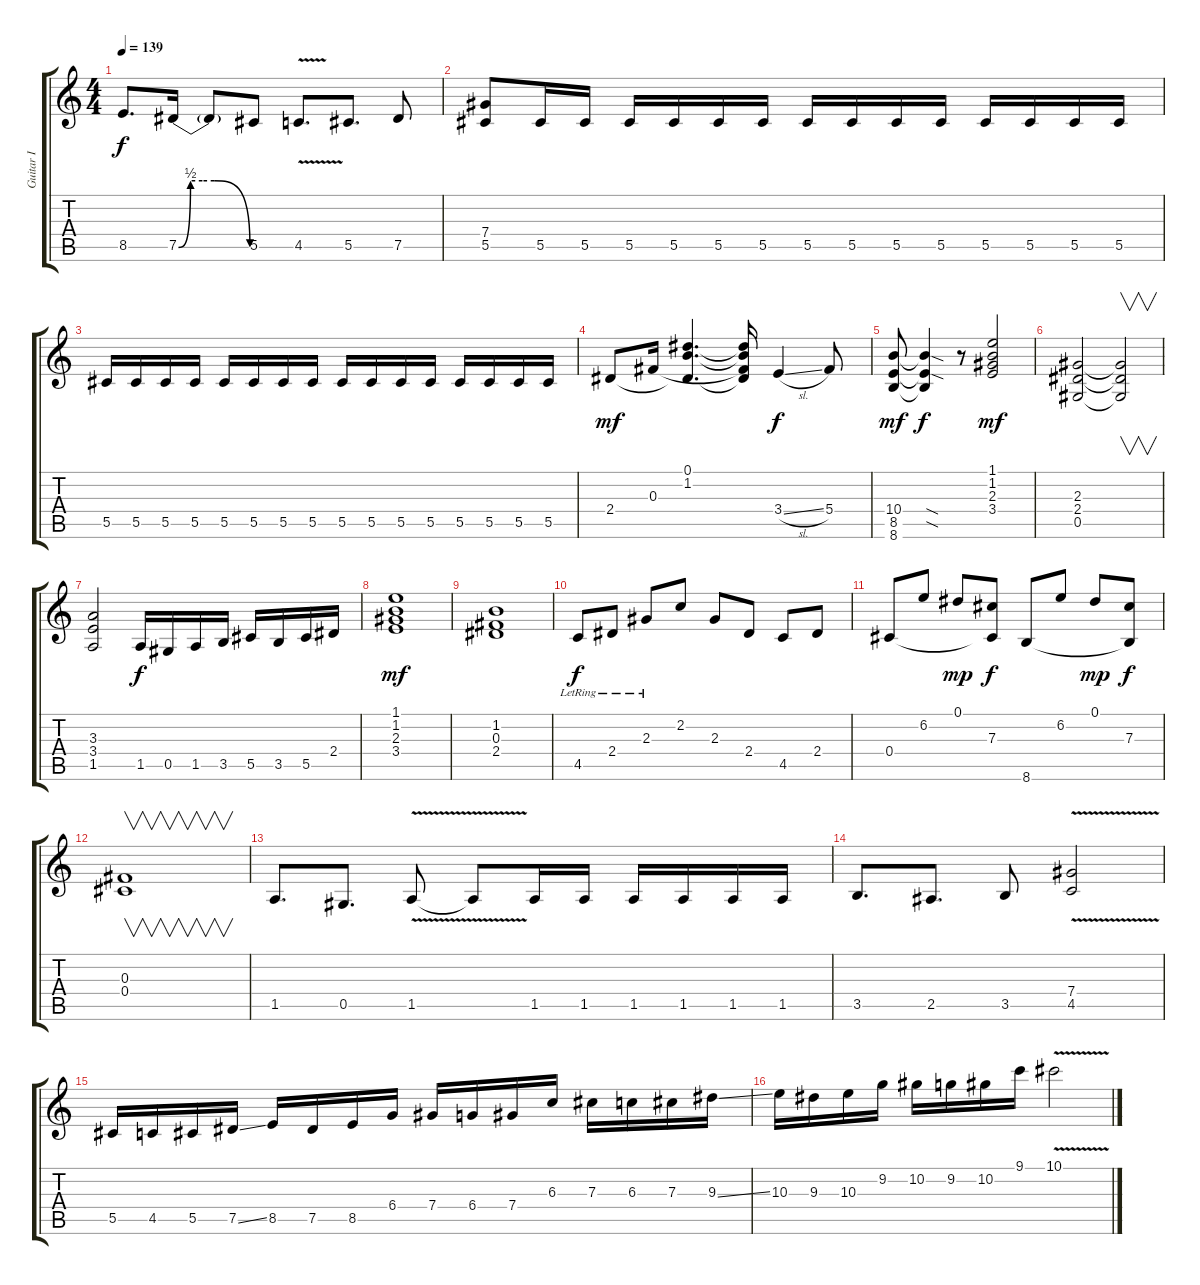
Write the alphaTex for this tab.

\track ("Guitar I" "Guitar I") {instrument overdrivenguitar}
\staff {score tabs}
\tuning (Eb4 Bb3 Gb3 Db3 Ab2 Eb2) {hide}
\ts (4 4)
\tempo 139
\clef g2
\ks c
8.5.8{d dy f} 7.5{be (custom 0 0 10 2 20 2 30 2 60 0)}.16 7.5{t}.8 5.5.8 4.5{v}.8{d} 5.5.8{d} 7.5.8 |
(7.4 5.5).8 5.5.16 5.5.16 5.5.16 5.5.16 5.5.16 5.5.16 5.5.16 5.5.16 5.5.16 5.5.16 5.5.16 5.5.16 5.5.16 5.5.16 |
5.5.16 5.5.16 5.5.16 5.5.16 5.5.16 5.5.16 5.5.16 5.5.16 5.5.16 5.5.16 5.5.16 5.5.16 5.5.16 5.5.16 5.5.16 5.5.16 |
2.4.8{dy mf} 0.3.16 (0.1 1.2 2.4{t}).4{d} (0.1{t} 1.2{t} 0.3{t} 2.4{t}).16 3.4{sl}.4{dy f} 5.4.8 |
(10.4 8.5 8.6).8{dy mf} (10.4{sod t} 8.5{sod t} 8.6{t}).4{dy f} r.8 (1.1 1.2 2.3 3.4).2{dy mf} |
(2.3 2.4 0.5).2 (2.3{t} 2.4{t} 0.5{t}).2{v} |
(3.3 3.4 1.5).2 1.5.16{dy f} 0.5.16 1.5.16 3.5.16 5.5.16 3.5.16 5.5.16 2.4.16 |
(1.1 1.2 2.3 3.4).1{dy mf} |
(1.2 0.3 2.4).1 |
4.5{lr}.8{dy f} 2.4{lr}.8 2.3{lr}.8 2.2.8 2.3.8 2.4.8 4.5.8 2.4.8 |
0.4.8 6.2.8 0.1.8{dy mp} (7.3 0.4{t}).8{dy f} 8.6.8 6.2.8 0.1.8{dy mp} (7.3 8.6{t}).8{dy f} |
(0.3 0.4).1{v} |
1.5.8{d} 0.5.8{d} 1.5{v}.8 1.5{t}.8 1.5.16 1.5.16 1.5.16 1.5.16 1.5.16 1.5.16 |
3.5.8{d} 2.5.8{d} 3.5.8 (7.4{v} 4.5{v}).2 |
5.5.16{instrument overdrivenguitar} 4.5.16 5.5.16 7.5{ss}.16 8.5.16 7.5.16 8.5.16 6.4.16 7.4.16 6.4.16 7.4.16 6.3.16 7.3.16 6.3.16 7.3.16 9.3{ss}.16 |
10.3.16 9.3.16 10.3.16 9.2.16 10.2.16 9.2.16 10.2.16 9.1.16 10.1{v}.2
